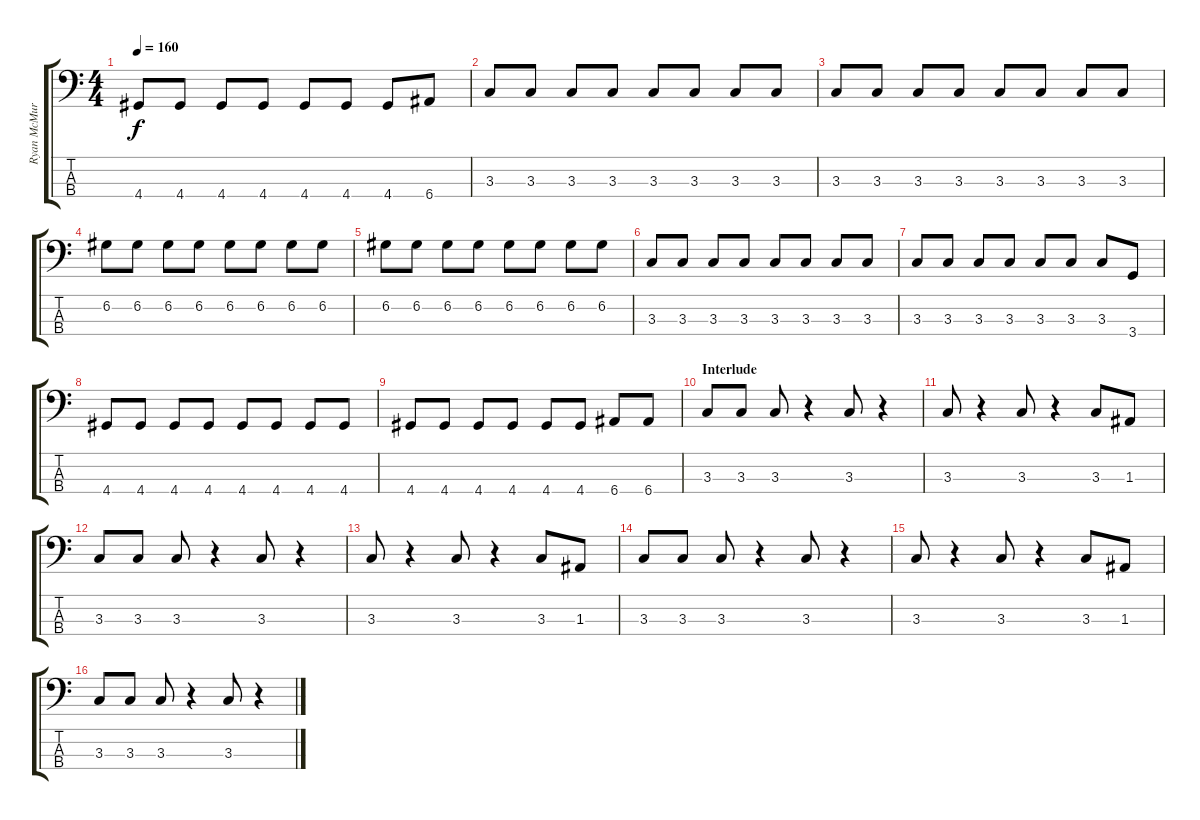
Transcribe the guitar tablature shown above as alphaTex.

\track ("Ryan McMurray" "Ryan McMur") {instrument electricbassfinger}
\staff {score tabs}
\tuning (G2 D2 A1 E1) {hide}
\ts (4 4)
\tempo 160
\clef f4
\ks c
4.4.8{dy f} 4.4.8 4.4.8 4.4.8 4.4.8 4.4.8 4.4.8 6.4.8 |
3.3.8 3.3.8 3.3.8 3.3.8 3.3.8 3.3.8 3.3.8 3.3.8 |
3.3.8 3.3.8 3.3.8 3.3.8 3.3.8 3.3.8 3.3.8 3.3.8 |
6.2.8 6.2.8 6.2.8 6.2.8 6.2.8 6.2.8 6.2.8 6.2.8 |
6.2.8 6.2.8 6.2.8 6.2.8 6.2.8 6.2.8 6.2.8 6.2.8 |
3.3.8 3.3.8 3.3.8 3.3.8 3.3.8 3.3.8 3.3.8 3.3.8 |
3.3.8 3.3.8 3.3.8 3.3.8 3.3.8 3.3.8 3.3.8 3.4.8 |
4.4.8 4.4.8 4.4.8 4.4.8 4.4.8 4.4.8 4.4.8 4.4.8 |
4.4.8 4.4.8 4.4.8 4.4.8 4.4.8 4.4.8 6.4.8 6.4.8 |
\section ("" "Interlude")
3.3.8 3.3.8 3.3.8 r.4 3.3.8 r.4 |
3.3.8 r.4 3.3.8 r.4 3.3.8 1.3.8 |
3.3.8 3.3.8 3.3.8 r.4 3.3.8 r.4 |
3.3.8 r.4 3.3.8 r.4 3.3.8 1.3.8 |
3.3.8 3.3.8 3.3.8 r.4 3.3.8 r.4 |
3.3.8 r.4 3.3.8 r.4 3.3.8 1.3.8 |
3.3.8 3.3.8 3.3.8 r.4 3.3.8 r.4
